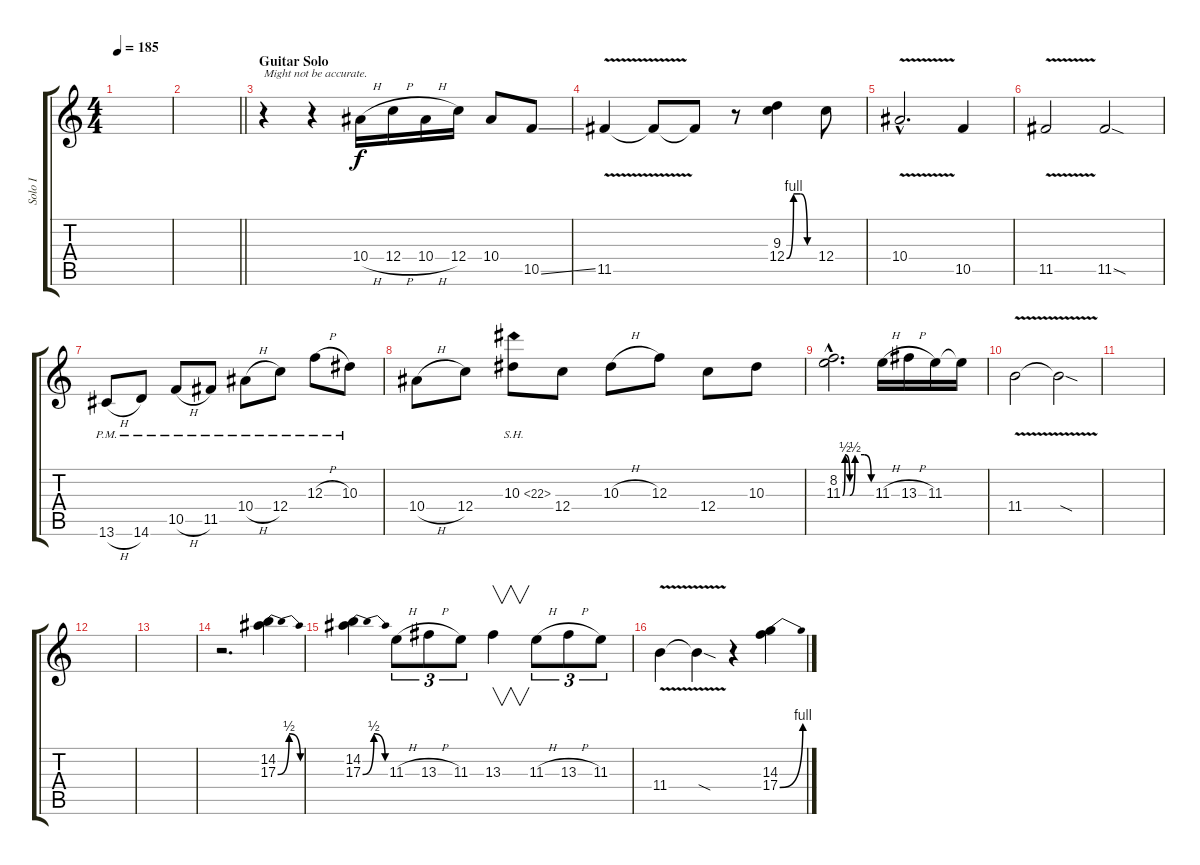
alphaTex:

\track ("Solo I" "Solo I") {instrument distortionguitar}
\staff {score tabs}
\tuning (D4 A3 F3 C3 G2 C2) {hide}
\ts (4 4)
\tempo 185
\clef g2
\ks c
|
\barLineRight lightlight
|
\section ("" "Guitar Solo")
r.4{txt "Might not be accurate."} r.4 10.4{h}.16 12.4{h}.16 10.4{h}.16 12.4.16 10.4.8 10.5{ss}.8 |
11.5{v}.4 11.5{t}.8 11.5{t}.8 r.8 (9.3 12.4{be (custom 0 0 15 4 30 4 45 0 60 0)}).4 12.4.8 |
10.4{v hac}.2{d} 10.5.4 |
11.5{v}.2 11.5{sod}.2 |
13.6{h pm}.8 14.6{pm}.8 10.5{h pm}.8 11.5{pm}.8 10.4{h pm}.8 12.4{pm}.8 12.3{h pm}.8 10.3{pm}.8 |
10.4{h}.8 12.4.8 10.3{sh 12}.8 12.4.8 10.3{h}.8 12.3.8 12.4.8 10.3.8 |
(8.2{hac} 11.3{be (custom 0 0 5 2 15 0 26 2 46 2 60 0) hac}).2{d} 11.3{h}.16 13.3{h}.16 11.3.16 11.3{t}.16 |
11.4{v}.2 11.4{sod t}.2 |
|
|
|
r.2{d} (14.2 17.3{be (bendrelease 0 0 15 2 30 2 60 0)}).4 |
(14.2 17.3{be (bendrelease 0 0 15 2 30 2 60 0)}).4 11.3{h}.8{tu (3 2)} 13.3{h}.8{tu (3 2)} 11.3.8{tu (3 2)} 13.3.4{v} 11.3{h}.8{tu (3 2)} 13.3{h}.8{tu (3 2)} 11.3.8{tu (3 2)} |
11.4{v}.4 11.4{sod t}.4 r.4 (14.3 17.4{be (bend 0 0 60 4)}).4
